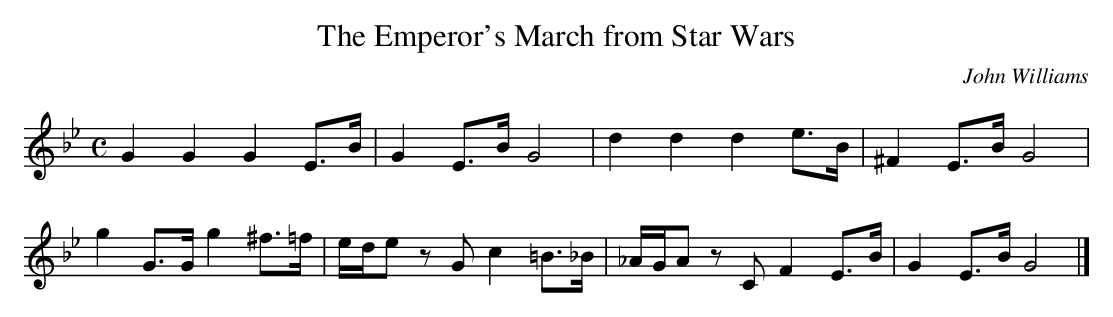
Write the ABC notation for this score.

X:1
T:The Emperor\'\s March from Star Wars
C:John Williams
M:C
L:1/8
K:G minor
G2 G2 G2 E>B | G2 E>B G4 | d2 d2 d2 e>B | ^F2 E>B G4 |
g2 G>G g2 ^f>=f | e/d/e z G c2 =B>_B | _A/G/A z C F2 E>B | G2 E>B G4 |]
